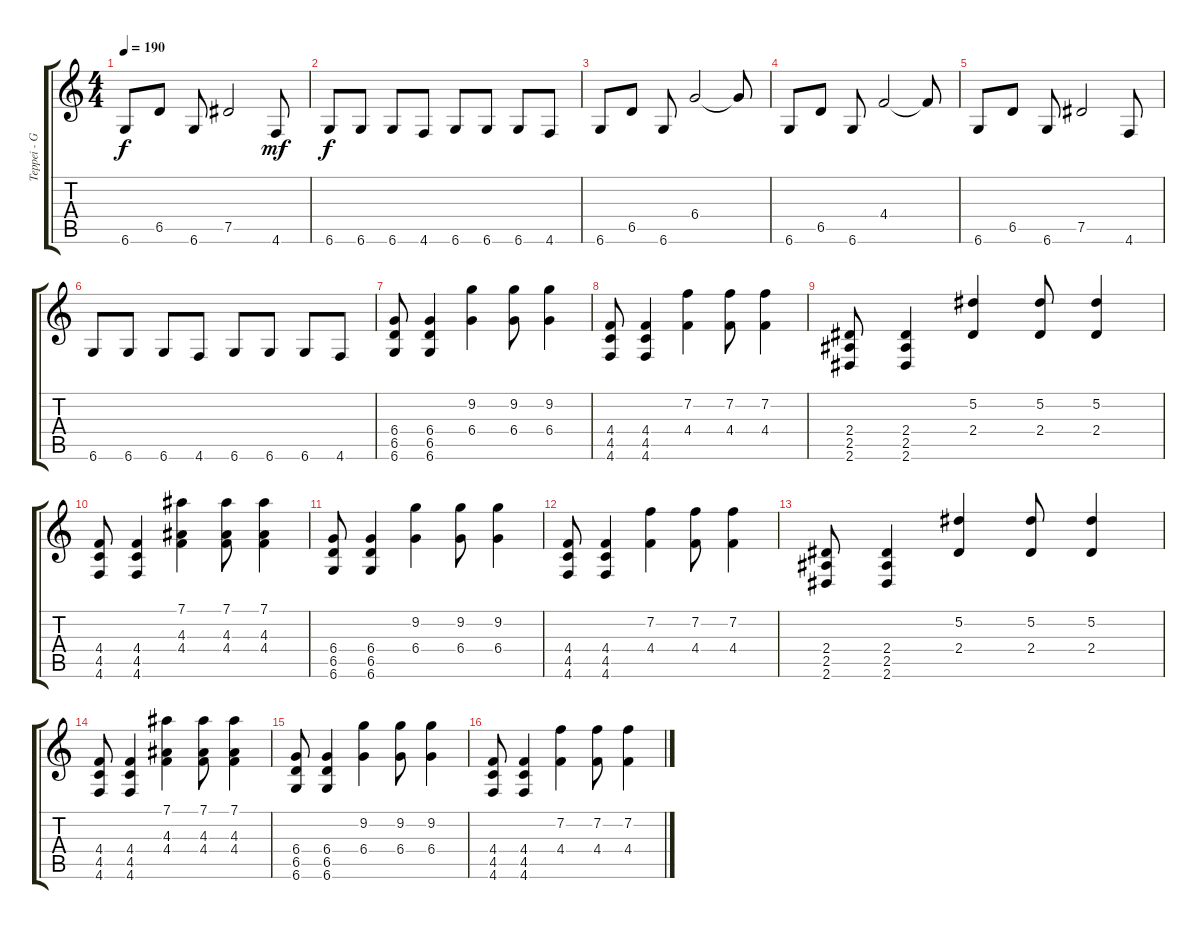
\track ("Teppei - Guitar" "Teppei - G") {instrument distortionguitar}
\staff {score tabs}
\tuning (Eb4 Bb3 Gb3 Db3 Ab2 Db2) {hide}
\ts (4 4)
\tempo 190
\clef g2
\ks c
6.6.8{dy f instrument electricguitarmuted} 6.5.8{instrument distortionguitar} 6.6.8{instrument electricguitarmuted} 7.5.2{instrument distortionguitar} 4.6.8{dy mf instrument electricguitarmuted} |
6.6.8{dy f} 6.6.8 6.6.8 4.6.8 6.6.8 6.6.8 6.6.8 4.6.8 |
6.6.8{instrument electricguitarmuted} 6.5.8{instrument distortionguitar} 6.6.8{instrument electricguitarmuted} 6.4.2{instrument distortionguitar} 6.4{t}.8 |
6.6.8{instrument electricguitarmuted} 6.5.8{instrument distortionguitar} 6.6.8{instrument electricguitarmuted} 4.4.2{instrument distortionguitar} 4.4{t}.8 |
6.6.8{instrument electricguitarmuted} 6.5.8{instrument distortionguitar} 6.6.8{instrument electricguitarmuted} 7.5.2{instrument distortionguitar} 4.6.8 |
6.6.8 6.6.8 6.6.8 4.6.8 6.6.8 6.6.8 6.6.8 4.6.8 |
(6.4 6.5 6.6).8 (6.4 6.5 6.6).4 (9.2 6.4).4 (9.2 6.4).8 (9.2 6.4).4 |
(4.4 4.5 4.6).8 (4.4 4.5 4.6).4 (7.2 4.4).4 (7.2 4.4).8 (7.2 4.4).4 |
(2.4 2.5 2.6).8 (2.4 2.5 2.6).4 (5.2 2.4).4 (5.2 2.4).8 (5.2 2.4).4 |
(4.4 4.5 4.6).8 (4.4 4.5 4.6).4 (7.1 4.3 4.4).4 (7.1 4.3 4.4).8 (7.1 4.3 4.4).4 |
(6.4 6.5 6.6).8 (6.4 6.5 6.6).4 (9.2 6.4).4 (9.2 6.4).8 (9.2 6.4).4 |
(4.4 4.5 4.6).8 (4.4 4.5 4.6).4 (7.2 4.4).4 (7.2 4.4).8 (7.2 4.4).4 |
(2.4 2.5 2.6).8 (2.4 2.5 2.6).4 (5.2 2.4).4 (5.2 2.4).8 (5.2 2.4).4 |
(4.4 4.5 4.6).8 (4.4 4.5 4.6).4 (7.1 4.3 4.4).4 (7.1 4.3 4.4).8 (7.1 4.3 4.4).4 |
(6.4 6.5 6.6).8 (6.4 6.5 6.6).4 (9.2 6.4).4 (9.2 6.4).8 (9.2 6.4).4 |
(4.4 4.5 4.6).8 (4.4 4.5 4.6).4 (7.2 4.4).4 (7.2 4.4).8 (7.2 4.4).4
